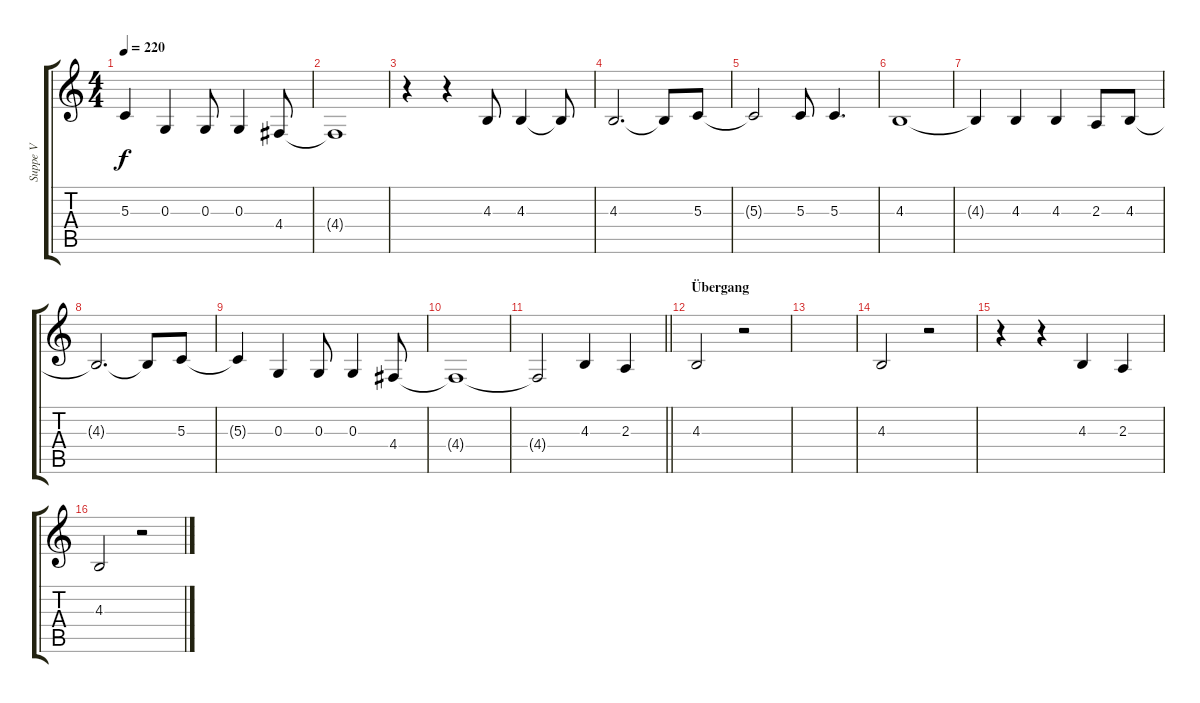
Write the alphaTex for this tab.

\track ("Suppe V" "Suppe V") {instrument englishhorn}
\staff {score tabs}
\tuning (E4 B3 G3 D3 A2 E2) {hide}
\ts (4 4)
\tempo 220
\clef g2
\ks c
5.3{t}.4{dy f} 0.3.4 0.3.8 0.3.4 4.4.8 |
4.4{t}.1 |
r.4 r.4 4.3.8 4.3.4 4.3{t}.8 |
4.3.2{d} 4.3{t}.8 5.3.8 |
5.3{t}.2 5.3.8 5.3.4{d} |
4.3.1 |
4.3{t}.4 4.3.4 4.3.4 2.3.8 4.3.8 |
4.3{t}.2{d} 4.3{t}.8 5.3.8 |
5.3{t}.4 0.3.4 0.3.8 0.3.4 4.4.8 |
4.4{t}.1 |
\barLineRight lightlight
4.4{t}.2 4.3.4 2.3.4 |
\section ("" "Übergang")
4.3.2 r.2 |
|
4.3.2 r.2 |
r.4 r.4 4.3.4 2.3.4 |
4.3.2 r.2
